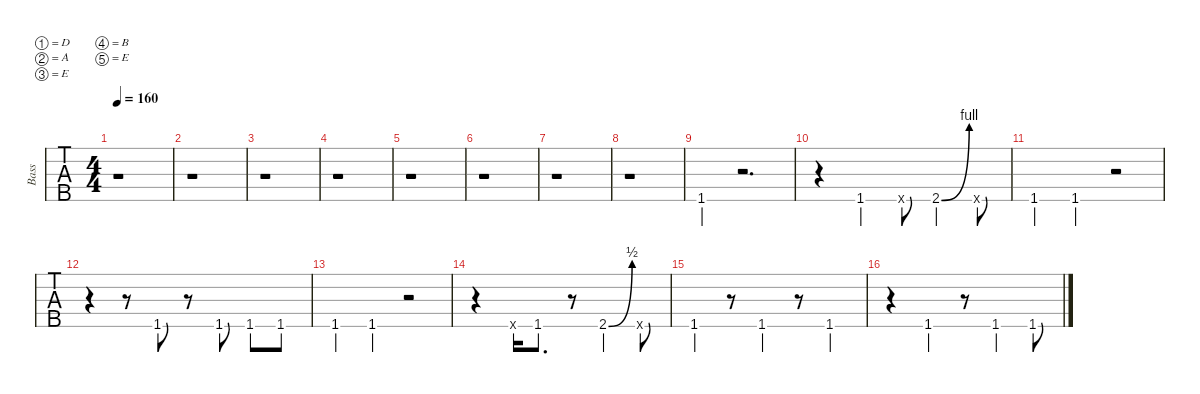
\defaultSystemsLayout 4
\hideDynamics
\bracketExtendMode groupsimilarinstruments
\multiBarRest
\otherSystemsTrackNameOrientation horizontal
\track ("Bass" "Bass") {instrument electricbassfinger}
\staff {tabs}
\tuning (D2 A1 E1 B0 E0)
\ts (4 4)
\tempo 160
\clef f4
\ks c
r.1{dy mf} |
r.1 |
r.1 |
r.1 |
r.1 |
r.1 |
r.1 |
r.1 |
1.5.4 r.2{d} |
r.4 1.5.4 0.5{x}.8 2.5{be (bend 0 0 43.8 4) acc #}.4 0.5{x}.8 |
1.5.4 1.5.4 r.2 |
r.4 r.8 1.5.8 r.8 1.5.8 1.5.8 1.5.8 |
1.5.4 1.5.4 r.2 |
r.4 0.5{x}.16 1.5.8{d} r.8 2.5{be (bend 0 0 39.6 2) acc #}.4 0.5{x}.8 |
1.5.4 r.8 1.5.4 r.8 1.5.4 |
r.4 1.5.4 r.8 1.5.4 1.5.8
